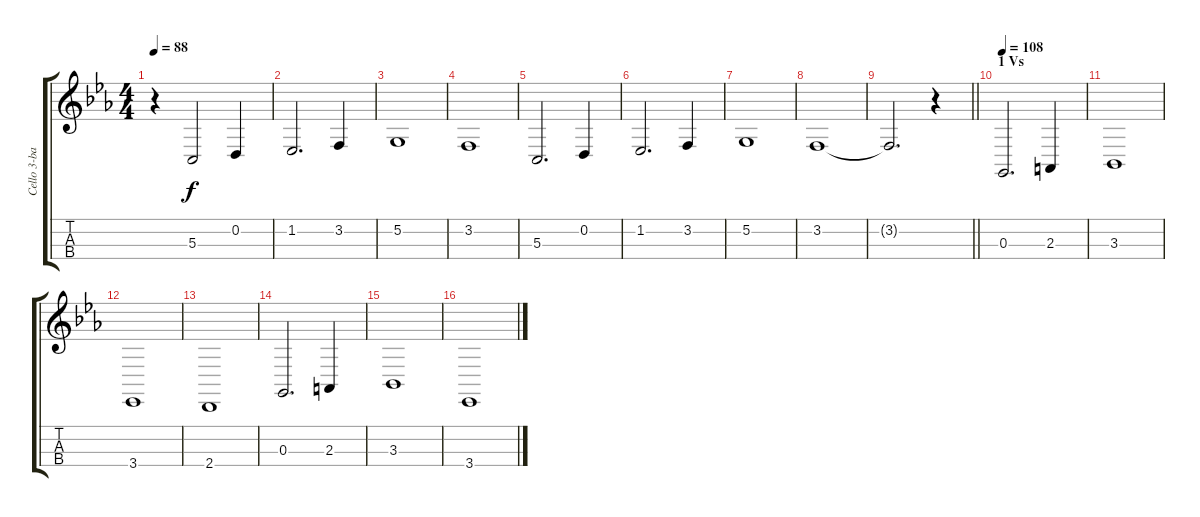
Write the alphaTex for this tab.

\track ("Cello 3-bass" "Cello 3-ba") {instrument stringensemble1}
\staff {score tabs}
\tuning (A3 D3 G2 C2) {hide}
\ts (4 4)
\tempo 88
\clef g2
\ks eb
r.4{dy f instrument stringensemble1} 5.3.2 0.2.4 |
1.2.2{d} 3.2.4 |
5.2.1 |
3.2.1 |
5.3.2{d} 0.2.4 |
1.2.2{d} 3.2.4 |
5.2.1 |
3.2.1{volume 2} |
\barLineRight lightlight
3.2{t}.2{d} r.4 |
\section ("" "1 Vs")
\tempo 108
0.3.2{d volume 16} 2.3.4 |
3.3.1 |
3.4.1 |
2.4.1 |
0.3.2{d} 2.3.4 |
3.3.1 |
3.4.1
